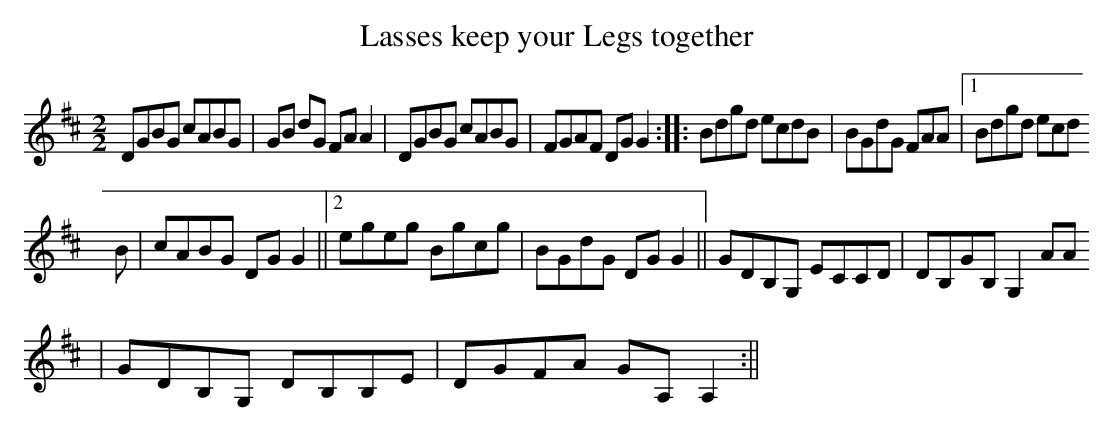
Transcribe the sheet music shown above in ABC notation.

X:1
T:Lasses keep your Legs together
M:2/2
L:1/8
K:D major
DGBG cABG|GB dG FAA2|DGBG cABG|FGAF DGG2:||:Bdgd ecdB|BGdG FAA|1Bdgd ecd
B|cABG DGG2||2egeg Bgcg|BGdG DGG2||GDB,G, ECCD|DB,GB, G,2AA
|GDB,G, DB,B,E|DGFA GA,A,2:||
